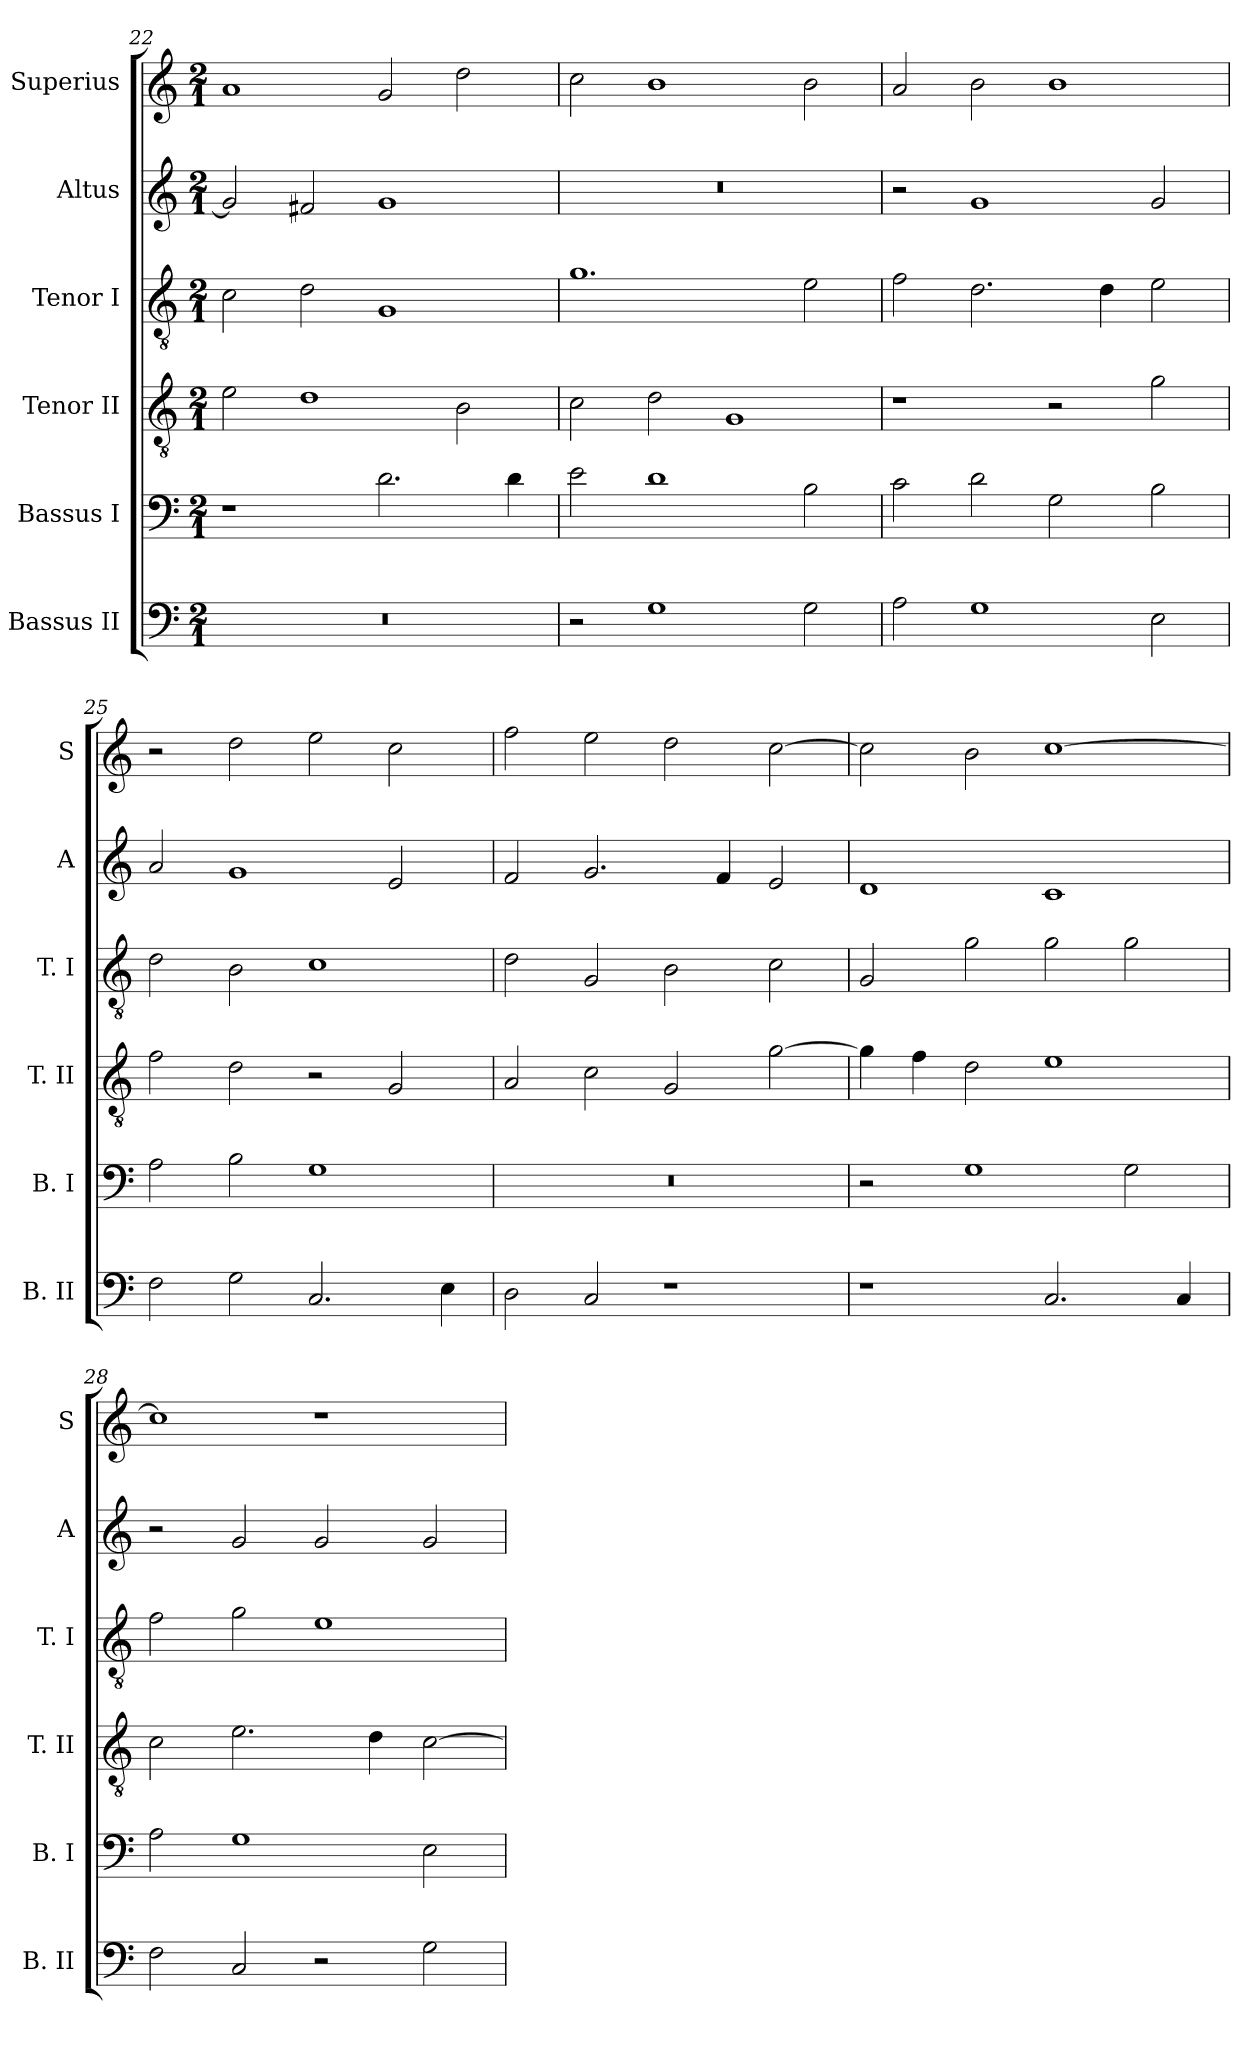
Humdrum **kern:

**kern	**kern	**kern	**kern	**kern	**kern
*part6	*part5	*part4	*part3	*part2	*part1
*staff6	*staff5	*staff4	*staff3	*staff2	*staff1
*I"Bassus II	*I"Bassus I	*I"Tenor II	*I"Tenor I	*I"Altus	*I"Superius
*I'B. II	*I'B. I	*I'T. II	*I'T. I	*I'A	*I'S
*clefF4	*clefF4	*clefGv2	*clefGv2	*clefG2	*clefG2
*k[]	*k[]	*k[]	*k[]	*k[]	*k[]
*C:	*C:	*C:	*C:	*C:	*C:
*M2/1	*M2/1	*M2/1	*M2/1	*M2/1	*M2/1
=22	=22	=22	=22	=22	=22
0r	1r	2e	2c	2g]	1a
.	.	1d	2d	2f#X	.
.	2.d	.	1G	1g	2g
.	.	2B	.	.	2dd
.	4d	.	.	.	.
=23	=23	=23	=23	=23	=23
2r	2e	2c	1.g	0r	2cc
1G	1d	2d	.	.	1b
.	.	1G	.	.	.
2G	2B	.	2e	.	2b
=24	=24	=24	=24	=24	=24
2A	2c	1r	2f	2r	2a
1G	2d	.	2.d	1g	2b
.	2G	2r	.	.	1b
.	.	.	4d	.	.
2E	2B	2g	2e	2g	.
=25	=25	=25	=25	=25	=25
2F	2A	2f	2d	2a	2r
2G	2B	2d	2B	1g	2dd
2.C	1G	2r	1c	.	2ee
.	.	2G	.	2e	2cc
4E	.	.	.	.	.
=26	=26	=26	=26	=26	=26
2D	0r	2A	2d	2f	2ff
2C	.	2c	2G	2.g	2ee
1r	.	2G	2B	.	2dd
.	.	.	.	4f	.
.	.	[2g	2c	2e	[2cc
=27	=27	=27	=27	=27	=27
1r	2r	4g]	2G	1d	2cc]
.	.	4f	.	.	.
.	1G	2d	2g	.	2b
2.C	.	1e	2g	1c	[1cc
.	2G	.	2g	.	.
4C	.	.	.	.	.
=28	=28	=28	=28	=28	=28
2F	2A	2c	2f	2r	1cc]
2C	1G	2.e	2g	2g	.
2r	.	.	1e	2g	1r
.	.	4d	.	.	.
2G	2E	[2c	.	2g	.
=	=	=	=	=	=
*-	*-	*-	*-	*-	*-
